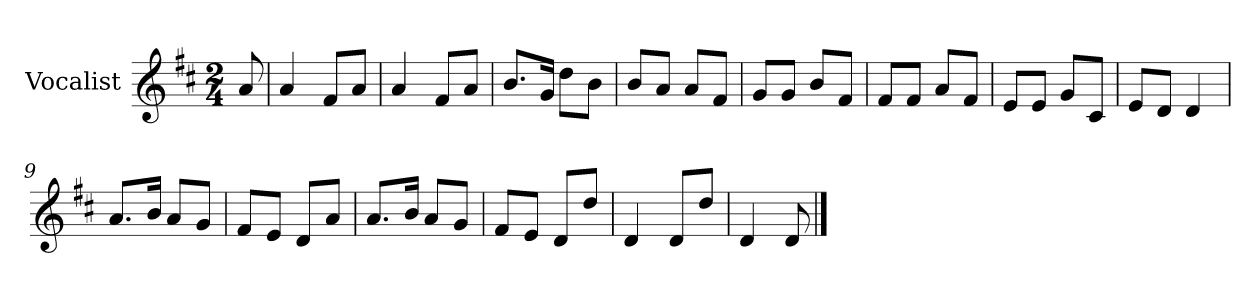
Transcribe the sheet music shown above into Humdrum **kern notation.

**kern
*part1
*staff1
*I"Vocalist
*k[f#c#]
*D:
*M2/4
=
8a
=1
4a
8f#L
8aJ
=2
4a
8f#L
8aJ
=3
8.bL
16gJk
8ddL
8bJ
=4
8bL
8aJ
8aL
8f#J
=5
8gL
8gJ
8bL
8f#J
=6
8f#L
8f#J
8aL
8f#J
=7
8eL
8eJ
8gL
8c#J
=8
8eL
8dJ
4d
=9
8.aL
16bJk
8aL
8gJ
=10
8f#L
8eJ
8dL
8aJ
=11
8.aL
16bJk
8aL
8gJ
=12
8f#L
8eJ
8dL
8ddJ
=13
4d
8dL
8ddJ
=14
4d
8d
==
*-
